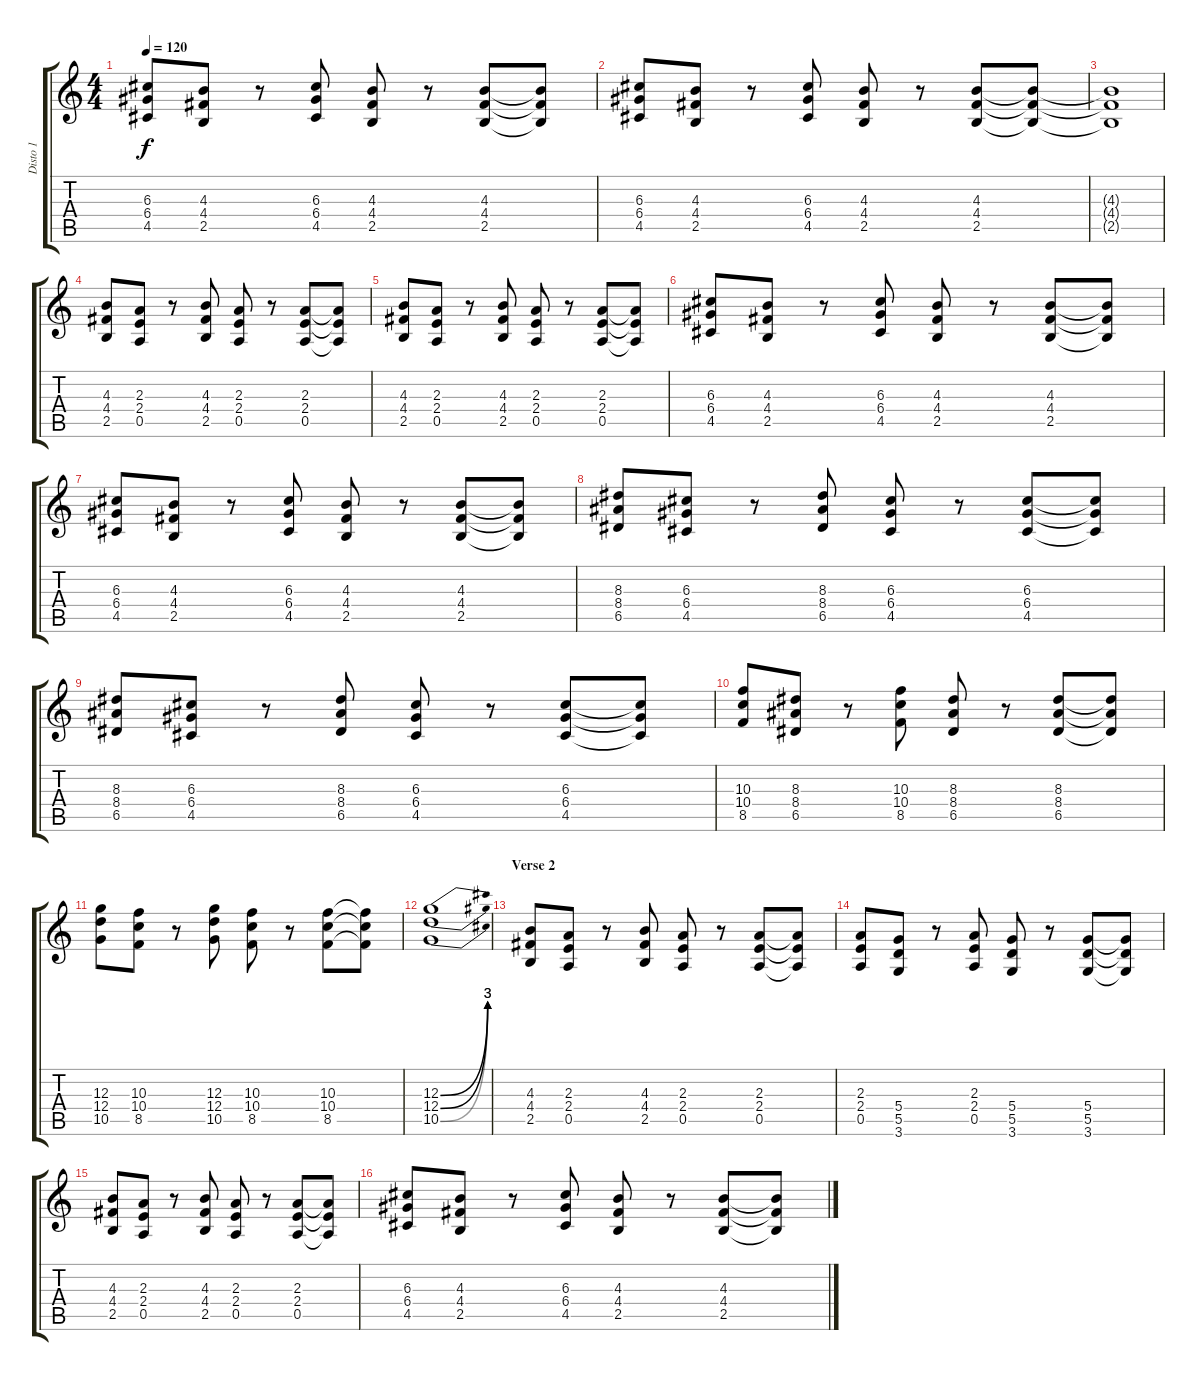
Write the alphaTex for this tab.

\track ("Disto 1" "Disto 1") {instrument distortionguitar}
\staff {score tabs}
\tuning (E4 B3 G3 D3 A2 E2) {hide}
\ts (4 4)
\tempo 120
\clef g2
\ks c
(6.3 6.4 4.5).8{dy f} (4.3 4.4 2.5).8 r.8 (6.3 6.4 4.5).8 (4.3 4.4 2.5).8 r.8 (4.3 4.4 2.5).8 (4.3{t} 4.4{t} 2.5{t}).8 |
(6.3 6.4 4.5).8 (4.3 4.4 2.5).8 r.8 (6.3 6.4 4.5).8 (4.3 4.4 2.5).8 r.8 (4.3 4.4 2.5).8 (4.3{t} 4.4{t} 2.5{t}).8 |
(4.3{t} 4.4{t} 2.5{t}).1 |
(4.3 4.4 2.5).8{volume 13} (2.3 2.4 0.5).8 r.8 (4.3 4.4 2.5).8 (2.3 2.4 0.5).8 r.8 (2.3 2.4 0.5).8 (2.3{t} 2.4{t} 0.5{t}).8 |
(4.3 4.4 2.5).8 (2.3 2.4 0.5).8 r.8 (4.3 4.4 2.5).8 (2.3 2.4 0.5).8 r.8 (2.3 2.4 0.5).8 (2.3{t} 2.4{t} 0.5{t}).8 |
(6.3 6.4 4.5).8 (4.3 4.4 2.5).8 r.8 (6.3 6.4 4.5).8 (4.3 4.4 2.5).8 r.8 (4.3 4.4 2.5).8 (4.3{t} 4.4{t} 2.5{t}).8 |
(6.3 6.4 4.5).8 (4.3 4.4 2.5).8 r.8 (6.3 6.4 4.5).8 (4.3 4.4 2.5).8 r.8 (4.3 4.4 2.5).8 (4.3{t} 4.4{t} 2.5{t}).8 |
(8.3 8.4 6.5).8 (6.3 6.4 4.5).8 r.8 (8.3 8.4 6.5).8 (6.3 6.4 4.5).8 r.8 (6.3 6.4 4.5).8 (6.3{t} 6.4{t} 4.5{t}).8 |
(8.3 8.4 6.5).8 (6.3 6.4 4.5).8 r.8 (8.3 8.4 6.5).8 (6.3 6.4 4.5).8 r.8 (6.3 6.4 4.5).8 (6.3{t} 6.4{t} 4.5{t}).8 |
(10.3 10.4 8.5).8 (8.3 8.4 6.5).8 r.8 (10.3 10.4 8.5).8 (8.3 8.4 6.5).8 r.8 (8.3 8.4 6.5).8 (8.3{t} 8.4{t} 6.5{t}).8 |
(12.3 12.4 10.5).8 (10.3 10.4 8.5).8 r.8 (12.3 12.4 10.5).8 (10.3 10.4 8.5).8 r.8 (10.3 10.4 8.5).8 (10.3{t} 10.4{t} 8.5{t}).8 |
(12.3{be (bend 0 0 60 12)} 12.4{be (bend 0 0 60 12)} 10.5{be (bend 0 0 60 12)}).1 |
\section ("" "Verse 2")
(4.3 4.4 2.5).8{volume 14} (2.3 2.4 0.5).8 r.8 (4.3 4.4 2.5).8 (2.3 2.4 0.5).8 r.8 (2.3 2.4 0.5).8 (2.3{t} 2.4{t} 0.5{t}).8 |
(2.3 2.4 0.5).8 (5.4 5.5 3.6).8 r.8 (2.3 2.4 0.5).8 (5.4 5.5 3.6).8 r.8 (5.4 5.5 3.6).8 (5.4{t} 5.5{t} 3.6{t}).8 |
(4.3 4.4 2.5).8 (2.3 2.4 0.5).8 r.8 (4.3 4.4 2.5).8 (2.3 2.4 0.5).8 r.8 (2.3 2.4 0.5).8 (2.3{t} 2.4{t} 0.5{t}).8 |
(6.3 6.4 4.5).8 (4.3 4.4 2.5).8 r.8 (6.3 6.4 4.5).8 (4.3 4.4 2.5).8 r.8 (4.3 4.4 2.5).8 (4.3{t} 4.4{t} 2.5{t}).8
